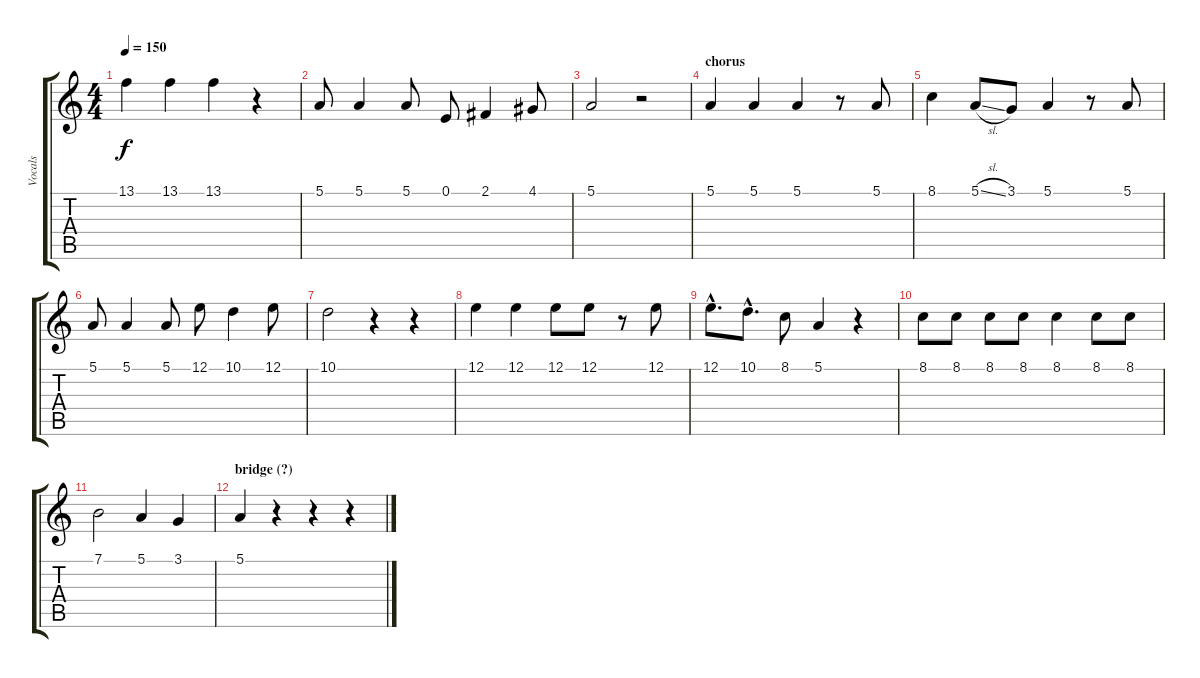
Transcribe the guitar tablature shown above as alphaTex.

\track ("Vocals" "Vocals") {instrument lead1square}
\staff {score tabs}
\tuning (E4 B3 G3 D3 A2 E2) {hide}
\ts (4 4)
\tempo 150
\clef g2
\ks c
13.1.4{dy f} 13.1.4 13.1.4 r.4 |
5.1.8 5.1.4 5.1.8 0.1.8 2.1.4 4.1.8 |
5.1.2 r.2 |
\section ("" "chorus")
5.1.4 5.1.4 5.1.4 r.8 5.1.8 |
8.1.4 5.1{sl}.8 3.1.8 5.1.4 r.8 5.1.8 |
5.1.8 5.1.4 5.1.8 12.1.8 10.1.4 12.1.8 |
10.1.2 r.4 r.4 |
12.1.4 12.1.4 12.1.8 12.1.8 r.8 12.1.8 |
12.1{hac}.8{d} 10.1{hac}.8{d} 8.1.8 5.1.4 r.4 |
8.1.8 8.1.8 8.1.8 8.1.8 8.1.4 8.1.8 8.1.8 |
7.1.2 5.1.4 3.1.4 |
\section ("" "bridge (?)")
5.1.4 r.4 r.4 r.4
